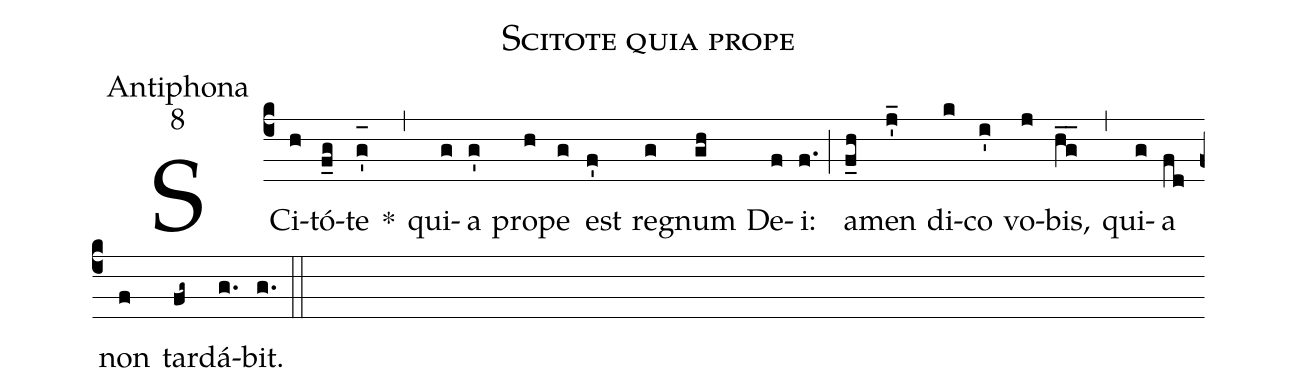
name:Scitote quia prope;
office-part:Antiphona;
mode:8;
%%
(c4) SCi(h)tó(f_g)te(g'_[oh:h]) *(,) qui(g)a(g') pro(h)pe(g) est(f') re(g)gnum(gh) De(f)i:(f.) (;) a(f_h)men(j'_) di(k)co(i') vo(j)bis,(hg__) (,) qui(g)a(fd) non(f) tar(fg~)dá(g.)bit.(g.) (::)

%<eu> E(j) u(j) o(i) u(j) a(h) e.</eu>(g.) (::)
